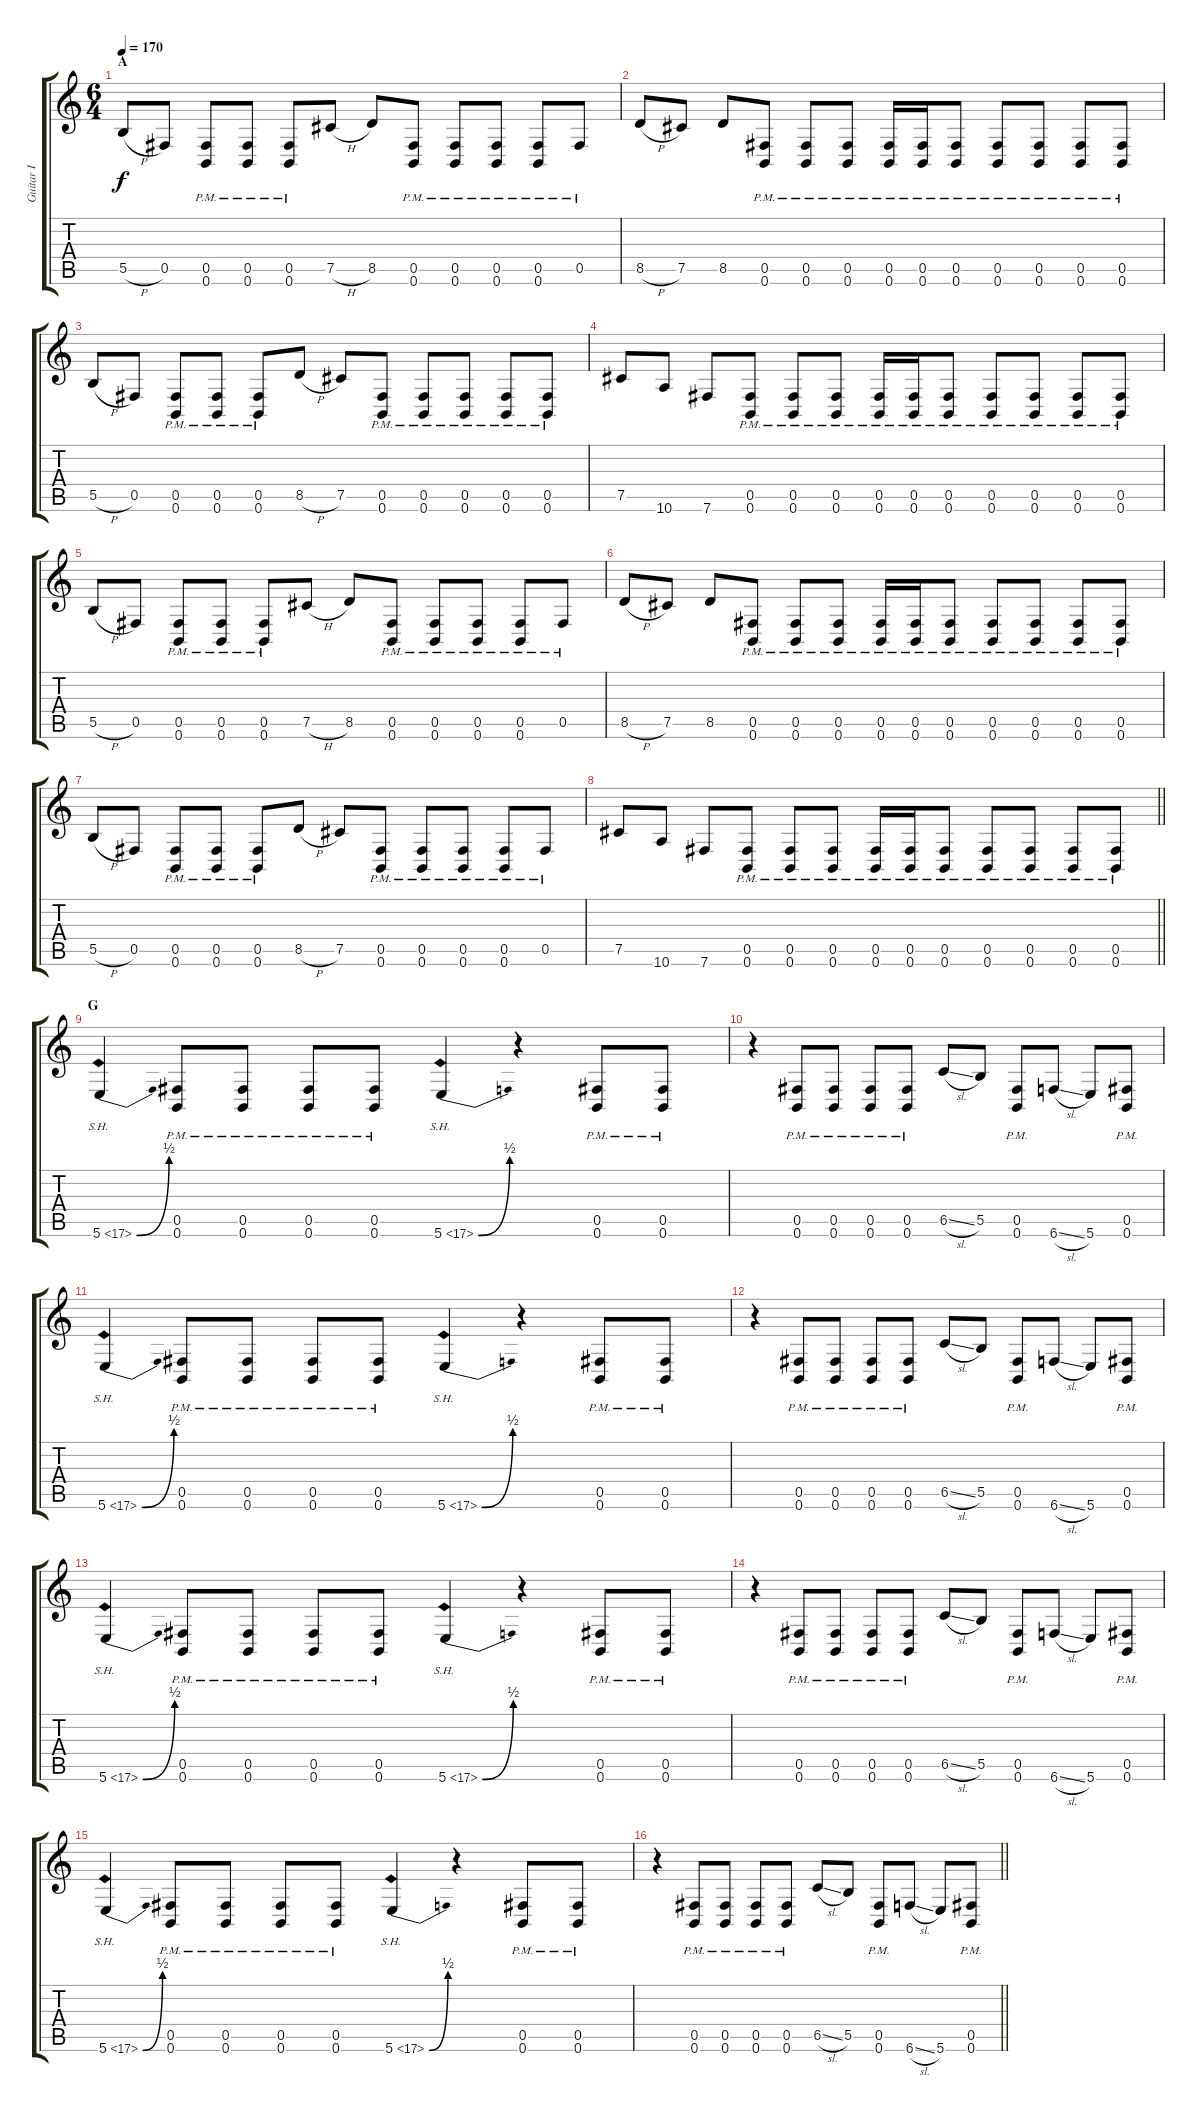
\track ("Guitar I" "Guitar I") {instrument distortionguitar}
\staff {score tabs}
\tuning (Db4 Ab3 E3 B2 Gb2 B1) {hide}
\ts (6 4)
\section ("" "A")
\tempo 170
\clef g2
\ks c
5.5{h}.8{dy f} 0.5.8 (0.5{pm} 0.6{pm}).8 (0.5{pm} 0.6{pm}).8 (0.5{pm} 0.6{pm}).8 7.5{h}.8 8.5.8 (0.5{pm} 0.6{pm}).8 (0.5{pm} 0.6{pm}).8 (0.5{pm} 0.6{pm}).8 (0.5{pm} 0.6{pm}).8 0.5{pm}.8 |
8.5{h}.8 7.5.8 8.5.8 (0.5{pm} 0.6{pm}).8 (0.5{pm} 0.6{pm}).8 (0.5{pm} 0.6{pm}).8 (0.5{pm} 0.6{pm}).16 (0.5{pm} 0.6{pm}).16 (0.5{pm} 0.6{pm}).8 (0.5{pm} 0.6{pm}).8 (0.5{pm} 0.6{pm}).8 (0.5{pm} 0.6{pm}).8 (0.5{pm} 0.6{pm}).8 |
5.5{h}.8 0.5.8 (0.5{pm} 0.6{pm}).8 (0.5{pm} 0.6{pm}).8 (0.5{pm} 0.6{pm}).8 8.5{h}.8 7.5.8 (0.5{pm} 0.6{pm}).8 (0.5{pm} 0.6{pm}).8 (0.5{pm} 0.6{pm}).8 (0.5{pm} 0.6{pm}).8 (0.5{pm} 0.6{pm}).8 |
7.5.8 10.6.8 7.6.8 (0.5{pm} 0.6{pm}).8 (0.5{pm} 0.6{pm}).8 (0.5{pm} 0.6{pm}).8 (0.5{pm} 0.6{pm}).16 (0.5{pm} 0.6{pm}).16 (0.5{pm} 0.6{pm}).8 (0.5{pm} 0.6{pm}).8 (0.5{pm} 0.6{pm}).8 (0.5{pm} 0.6{pm}).8 (0.5{pm} 0.6{pm}).8 |
5.5{h}.8 0.5.8 (0.5{pm} 0.6{pm}).8 (0.5{pm} 0.6{pm}).8 (0.5{pm} 0.6{pm}).8 7.5{h}.8 8.5.8 (0.5{pm} 0.6{pm}).8 (0.5{pm} 0.6{pm}).8 (0.5{pm} 0.6{pm}).8 (0.5{pm} 0.6{pm}).8 0.5{pm}.8 |
8.5{h}.8 7.5.8 8.5.8 (0.5{pm} 0.6{pm}).8 (0.5{pm} 0.6{pm}).8 (0.5{pm} 0.6{pm}).8 (0.5{pm} 0.6{pm}).16 (0.5{pm} 0.6{pm}).16 (0.5{pm} 0.6{pm}).8 (0.5{pm} 0.6{pm}).8 (0.5{pm} 0.6{pm}).8 (0.5{pm} 0.6{pm}).8 (0.5{pm} 0.6{pm}).8 |
5.5{h}.8 0.5.8 (0.5{pm} 0.6{pm}).8 (0.5{pm} 0.6{pm}).8 (0.5{pm} 0.6{pm}).8 8.5{h}.8 7.5.8 (0.5{pm} 0.6{pm}).8 (0.5{pm} 0.6{pm}).8 (0.5{pm} 0.6{pm}).8 (0.5{pm} 0.6{pm}).8 0.5{pm}.8 |
\barLineRight lightlight
7.5.8 10.6.8 7.6.8 (0.5{pm} 0.6{pm}).8 (0.5{pm} 0.6{pm}).8 (0.5{pm} 0.6{pm}).8 (0.5{pm} 0.6{pm}).16 (0.5{pm} 0.6{pm}).16 (0.5{pm} 0.6{pm}).8 (0.5{pm} 0.6{pm}).8 (0.5{pm} 0.6{pm}).8 (0.5{pm} 0.6{pm}).8 (0.5{pm} 0.6{pm}).8 |
\section ("" "G")
5.6{be (bend 0 0 60 2) sh 12}.4 (0.5{pm} 0.6{pm}).8 (0.5{pm} 0.6{pm}).8 (0.5{pm} 0.6{pm}).8 (0.5{pm} 0.6{pm}).8 5.6{be (bend 0 0 60 2) sh 12}.4 r.4 (0.5{pm} 0.6{pm}).8 (0.5{pm} 0.6{pm}).8 |
r.4 (0.5{pm} 0.6{pm}).8 (0.5{pm} 0.6{pm}).8 (0.5{pm} 0.6{pm}).8 (0.5{pm} 0.6{pm}).8 6.5{sl}.8 5.5.8 (0.5{pm} 0.6{pm}).8 6.6{sl}.8 5.6.8 (0.5{pm} 0.6{pm}).8 |
5.6{be (bend 0 0 60 2) sh 12}.4 (0.5{pm} 0.6{pm}).8 (0.5{pm} 0.6{pm}).8 (0.5{pm} 0.6{pm}).8 (0.5{pm} 0.6{pm}).8 5.6{be (bend 0 0 60 2) sh 12}.4 r.4 (0.5{pm} 0.6{pm}).8 (0.5{pm} 0.6{pm}).8 |
r.4 (0.5{pm} 0.6{pm}).8 (0.5{pm} 0.6{pm}).8 (0.5{pm} 0.6{pm}).8 (0.5{pm} 0.6{pm}).8 6.5{sl}.8 5.5.8 (0.5{pm} 0.6{pm}).8 6.6{sl}.8 5.6.8 (0.5{pm} 0.6{pm}).8 |
5.6{be (bend 0 0 60 2) sh 12}.4 (0.5{pm} 0.6{pm}).8 (0.5{pm} 0.6{pm}).8 (0.5{pm} 0.6{pm}).8 (0.5{pm} 0.6{pm}).8 5.6{be (bend 0 0 60 2) sh 12}.4 r.4 (0.5{pm} 0.6{pm}).8 (0.5{pm} 0.6{pm}).8 |
r.4 (0.5{pm} 0.6{pm}).8 (0.5{pm} 0.6{pm}).8 (0.5{pm} 0.6{pm}).8 (0.5{pm} 0.6{pm}).8 6.5{sl}.8 5.5.8 (0.5{pm} 0.6{pm}).8 6.6{sl}.8 5.6.8 (0.5{pm} 0.6{pm}).8 |
5.6{be (bend 0 0 60 2) sh 12}.4 (0.5{pm} 0.6{pm}).8 (0.5{pm} 0.6{pm}).8 (0.5{pm} 0.6{pm}).8 (0.5{pm} 0.6{pm}).8 5.6{be (bend 0 0 60 2) sh 12}.4 r.4 (0.5{pm} 0.6{pm}).8 (0.5{pm} 0.6{pm}).8 |
\barLineRight lightlight
r.4 (0.5{pm} 0.6{pm}).8 (0.5{pm} 0.6{pm}).8 (0.5{pm} 0.6{pm}).8 (0.5{pm} 0.6{pm}).8 6.5{sl}.8 5.5.8 (0.5{pm} 0.6{pm}).8 6.6{sl}.8 5.6.8 (0.5{pm} 0.6{pm}).8
